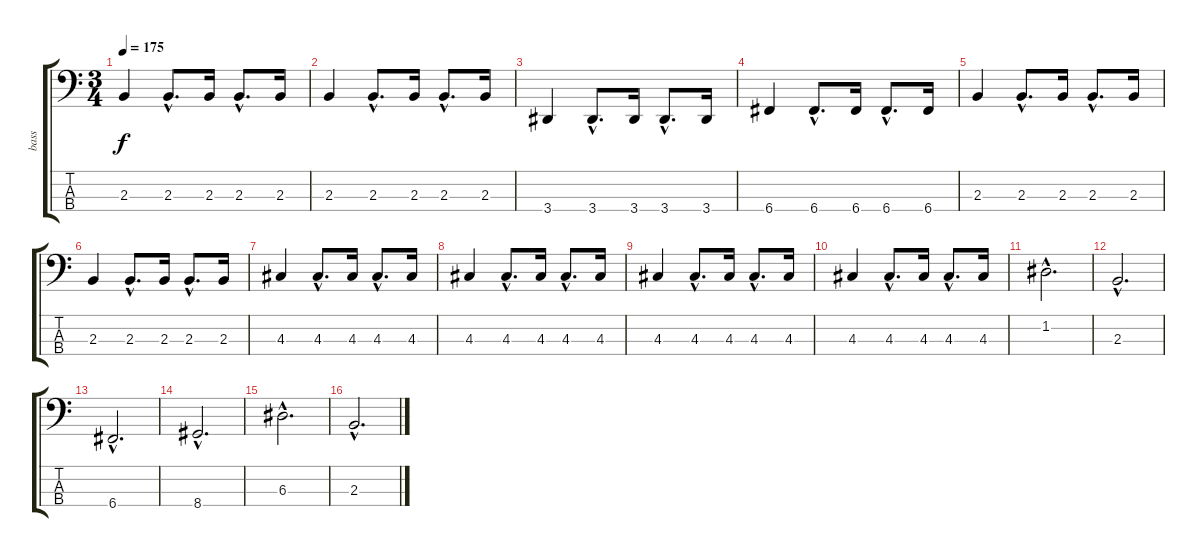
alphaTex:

\track ("bass" "bass") {instrument electricbassfinger}
\staff {score tabs}
\tuning (G2 D2 A1 C1) {hide}
\ts (3 4)
\tempo 175
\clef f4
\ks c
2.3.4{dy f} 2.3{hac}.8{d} 2.3.16 2.3{hac}.8{d} 2.3.16 |
2.3.4 2.3{hac}.8{d} 2.3.16 2.3{hac}.8{d} 2.3.16 |
3.4.4 3.4{hac}.8{d} 3.4.16 3.4{hac}.8{d} 3.4.16 |
6.4.4 6.4{hac}.8{d} 6.4.16 6.4{hac}.8{d} 6.4.16 |
2.3.4 2.3{hac}.8{d} 2.3.16 2.3{hac}.8{d} 2.3.16 |
2.3.4 2.3{hac}.8{d} 2.3.16 2.3{hac}.8{d} 2.3.16 |
4.3.4 4.3{hac}.8{d} 4.3.16 4.3{hac}.8{d} 4.3.16 |
4.3.4 4.3{hac}.8{d} 4.3.16 4.3{hac}.8{d} 4.3.16 |
4.3.4 4.3{hac}.8{d} 4.3.16 4.3{hac}.8{d} 4.3.16 |
4.3.4 4.3{hac}.8{d} 4.3.16 4.3{hac}.8{d} 4.3.16 |
1.2{hac}.2{d} |
2.3{hac}.2{d} |
6.4{hac}.2{d} |
8.4{hac}.2{d} |
6.3{hac}.2{d} |
2.3{hac}.2{d}
